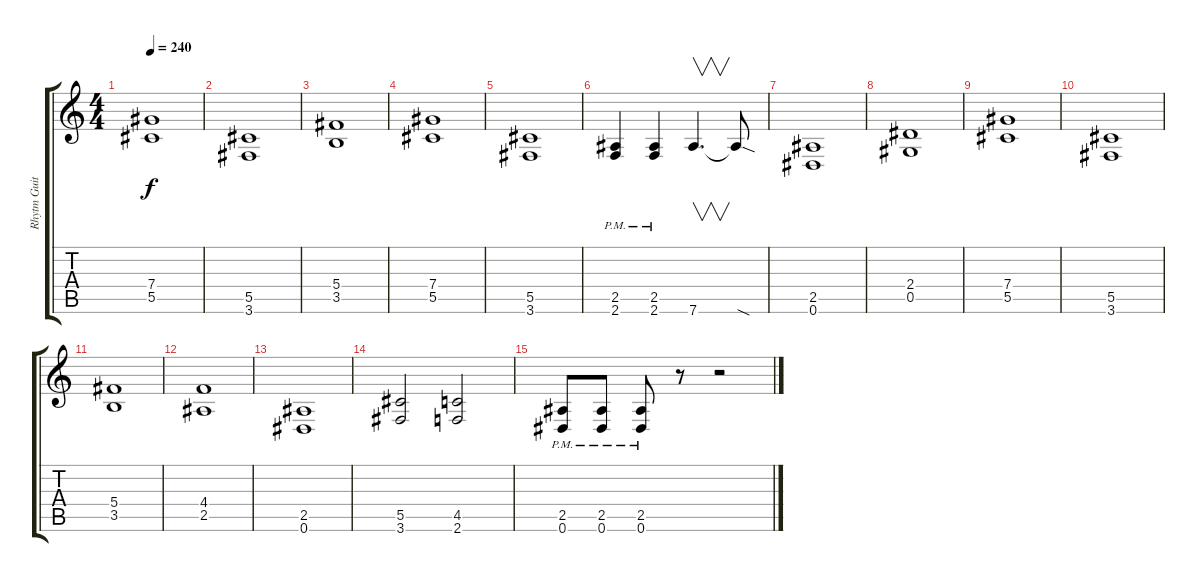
\track ("Rhytm Guitar 2" "Rhytm Guit") {instrument distortionguitar}
\staff {score tabs}
\tuning (Eb4 Bb3 Gb3 Db3 Ab2 Eb2) {hide}
\ts (4 4)
\tempo 240
\clef g2
\ks c
(7.4 5.5).1{dy f} |
(5.5 3.6).1 |
(5.4 3.5).1 |
(7.4 5.5).1 |
(5.5 3.6).1 |
(2.5{pm} 2.6{pm}).4 (2.5{pm} 2.6{pm}).4 7.6.4{v d} 7.6{sod t}.8 |
(2.5 0.6).1 |
(2.4 0.5).1 |
(7.4 5.5).1 |
(5.5 3.6).1 |
(5.4 3.5).1 |
(4.4 2.5).1 |
(2.5 0.6).1 |
(5.5 3.6).2 (4.5 2.6).2 |
(2.5{pm} 0.6{pm}).8 (2.5{pm} 0.6{pm}).8 (2.5{pm} 0.6{pm}).8 r.8 r.2
